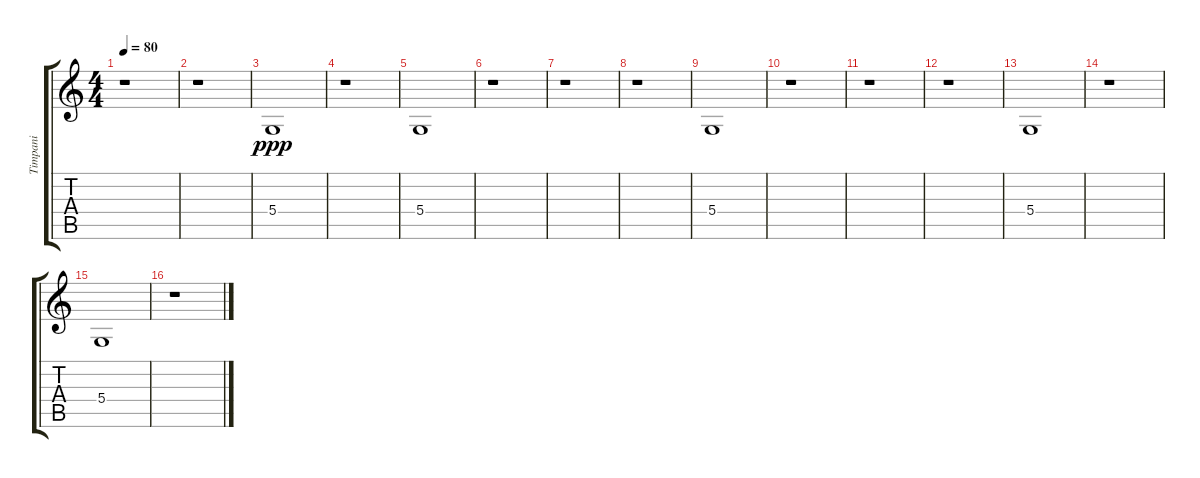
\track ("Timpani             " "Timpani   ") {instrument timpani}
\staff {score tabs}
\tuning (E4 B3 G3 D3 A2 E2) {hide}
\ts (4 4)
\tempo 80
\clef g2
\ks c
r.1{dy ppp} |
r.1 |
5.4.1 |
r.1 |
5.4.1 |
r.1 |
r.1 |
r.1 |
5.4.1 |
r.1 |
r.1 |
r.1 |
5.4.1 |
r.1 |
5.4.1 |
r.1
